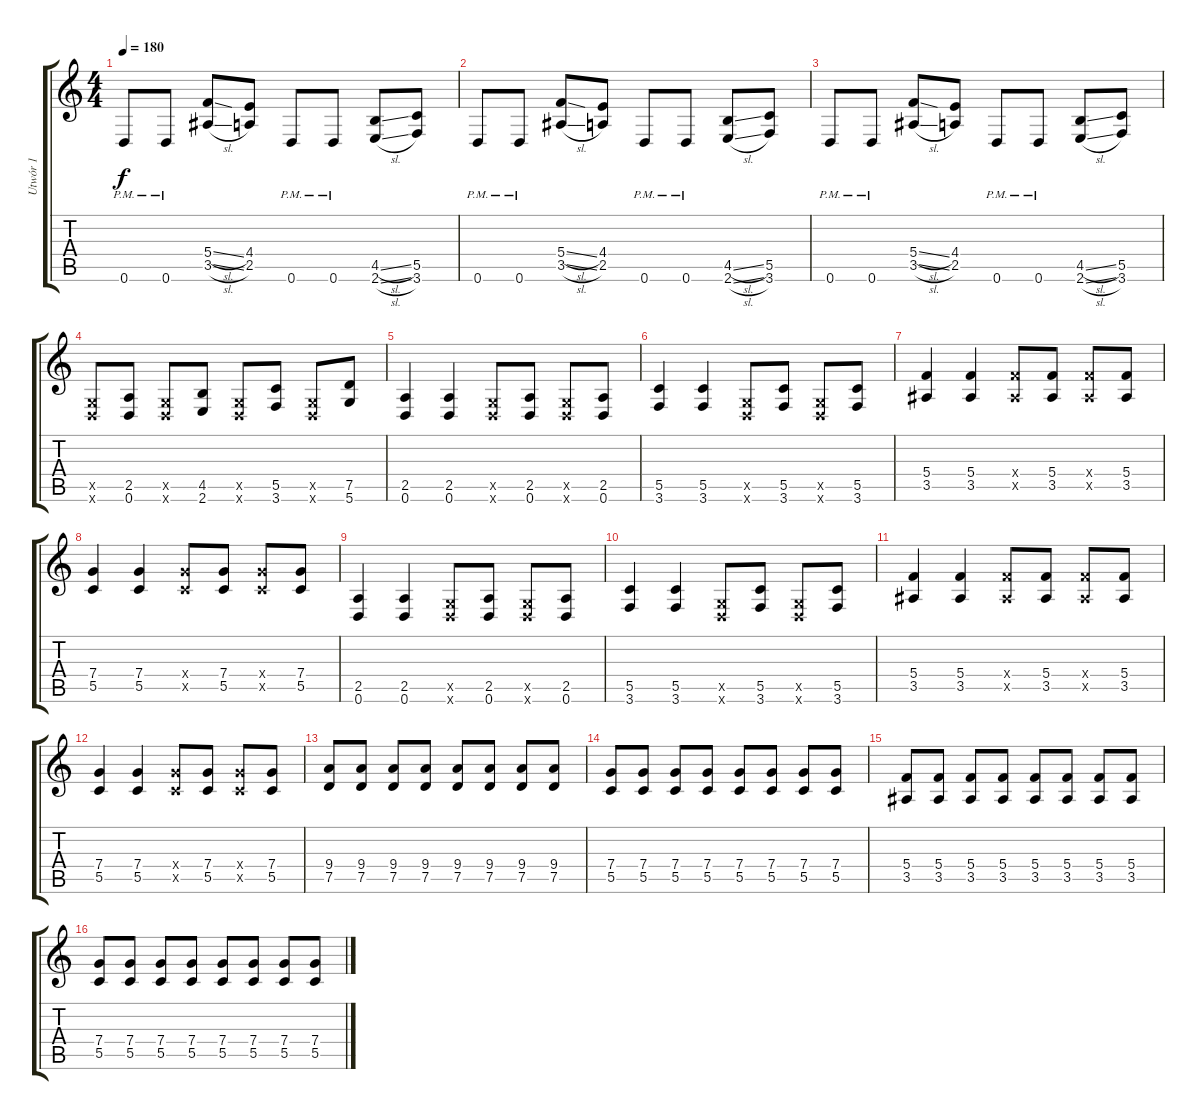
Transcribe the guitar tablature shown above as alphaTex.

\track ("Utwór 1" "Utwór 1") {instrument distortionguitar}
\staff {score tabs}
\tuning (D4 A3 F3 C3 G2 D2) {hide}
\ts (4 4)
\tempo 180
\clef g2
\ks c
0.6{pm}.8{dy f} 0.6{pm}.8 (5.4{sl} 3.5{sl}).8 (4.4 2.5).8 0.6{pm}.8 0.6{pm}.8 (4.5{sl} 2.6{sl}).8 (5.5 3.6).8 |
0.6{pm}.8 0.6{pm}.8 (5.4{sl} 3.5{sl}).8 (4.4 2.5).8 0.6{pm}.8 0.6{pm}.8 (4.5{sl} 2.6{sl}).8 (5.5 3.6).8 |
0.6{pm}.8 0.6{pm}.8 (5.4{sl} 3.5{sl}).8 (4.4 2.5).8 0.6{pm}.8 0.6{pm}.8 (4.5{sl} 2.6{sl}).8 (5.5 3.6).8 |
(0.5{x} 0.6{x}).8 (2.5 0.6).8 (0.5{x} 0.6{x}).8 (4.5 2.6).8 (0.5{x} 0.6{x}).8 (5.5 3.6).8 (0.5{x} 0.6{x}).8 (7.5 5.6).8 |
(2.5 0.6).4 (2.5 0.6).4 (0.5{x} 0.6{x}).8 (2.5 0.6).8 (0.5{x} 0.6{x}).8 (2.5 0.6).8 |
(5.5 3.6).4 (5.5 3.6).4 (0.5{x} 0.6{x}).8 (5.5 3.6).8 (0.5{x} 0.6{x}).8 (5.5 3.6).8 |
(5.4 3.5).4 (5.4 3.5).4 (5.4{x} 3.5{x}).8 (5.4 3.5).8 (5.4{x} 3.5{x}).8 (5.4 3.5).8 |
(7.4 5.5).4 (7.4 5.5).4 (7.4{x} 5.5{x}).8 (7.4 5.5).8 (7.4{x} 5.5{x}).8 (7.4 5.5).8 |
(2.5 0.6).4 (2.5 0.6).4 (0.5{x} 0.6{x}).8 (2.5 0.6).8 (0.5{x} 0.6{x}).8 (2.5 0.6).8 |
(5.5 3.6).4 (5.5 3.6).4 (0.5{x} 0.6{x}).8 (5.5 3.6).8 (0.5{x} 0.6{x}).8 (5.5 3.6).8 |
(5.4 3.5).4 (5.4 3.5).4 (5.4{x} 3.5{x}).8 (5.4 3.5).8 (5.4{x} 3.5{x}).8 (5.4 3.5).8 |
(7.4 5.5).4 (7.4 5.5).4 (7.4{x} 5.5{x}).8 (7.4 5.5).8 (7.4{x} 5.5{x}).8 (7.4 5.5).8 |
(9.4 7.5).8 (9.4 7.5).8 (9.4 7.5).8 (9.4 7.5).8 (9.4 7.5).8 (9.4 7.5).8 (9.4 7.5).8 (9.4 7.5).8 |
(7.4 5.5).8 (7.4 5.5).8 (7.4 5.5).8 (7.4 5.5).8 (7.4 5.5).8 (7.4 5.5).8 (7.4 5.5).8 (7.4 5.5).8 |
(5.4 3.5).8 (5.4 3.5).8 (5.4 3.5).8 (5.4 3.5).8 (5.4 3.5).8 (5.4 3.5).8 (5.4 3.5).8 (5.4 3.5).8 |
(7.4 5.5).8 (7.4 5.5).8 (7.4 5.5).8 (7.4 5.5).8 (7.4 5.5).8 (7.4 5.5).8 (7.4 5.5).8 (7.4 5.5).8
